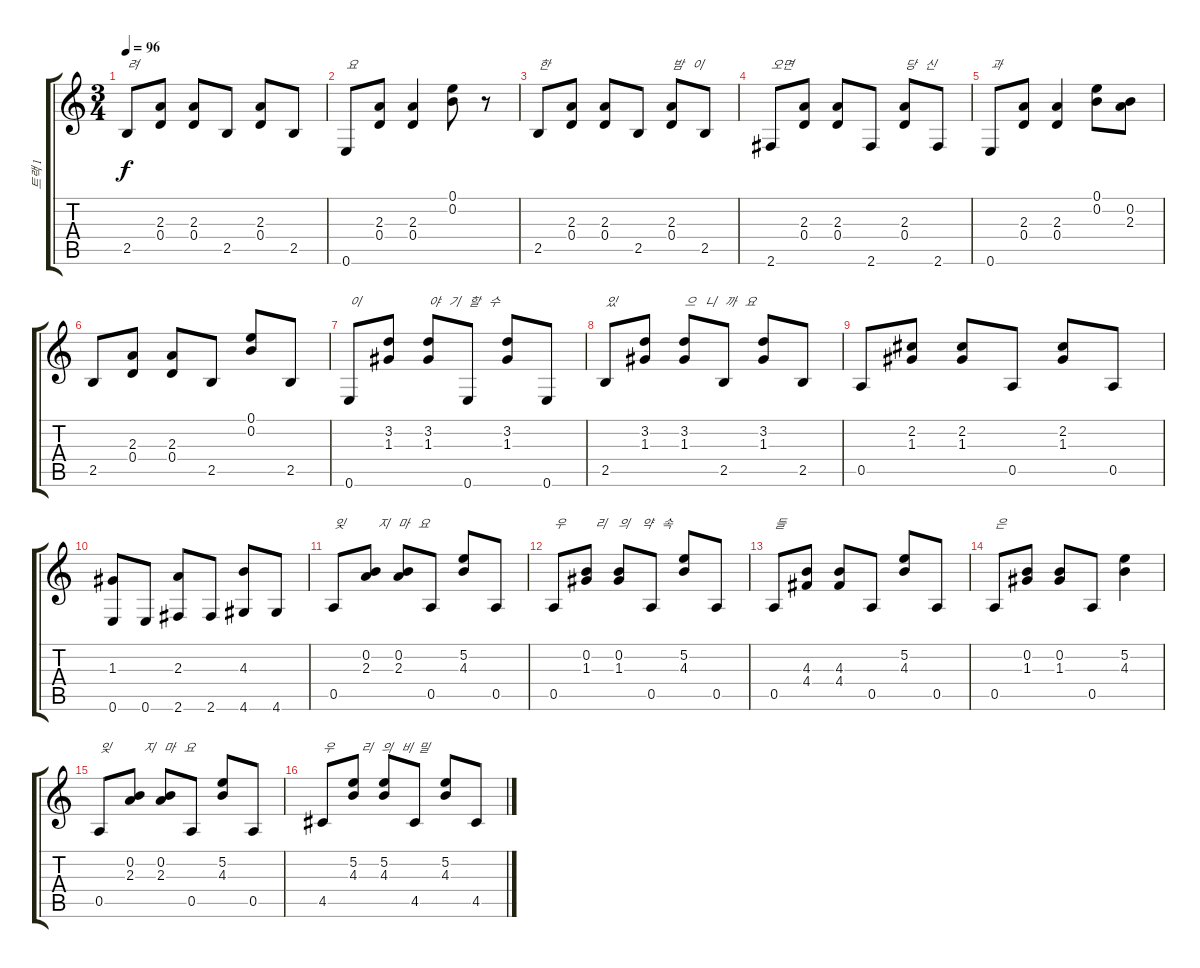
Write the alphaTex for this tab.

\track ("트랙 1" "트랙 1") {instrument acousticguitarsteel}
\staff {score tabs}
\tuning (E4 B3 G3 D3 A2 E2) {hide}
\ts (3 4)
\tempo 96
\clef g2
\ks c
2.5.8{txt "려" dy f} (2.3 0.4).8 (2.3 0.4).8 2.5.8 (2.3 0.4).8 2.5.8 |
0.6.8{txt "요"} (2.3 0.4).8 (2.3 0.4).4 (0.1 0.2).8 r.8 |
2.5.8{txt "한"} (2.3 0.4).8 (2.3 0.4).8 2.5.8 (2.3 0.4).8{txt "밤   이"} 2.5.8 |
2.6.8{txt "오면"} (2.3 0.4).8 (2.3 0.4).8 2.6.8 (2.3 0.4).8{txt "당   신"} 2.6.8 |
0.6.8{txt "과"} (2.3 0.4).8 (2.3 0.4).4 (0.1 0.2).8 (0.2 2.3).8 |
2.5.8 (2.3 0.4).8 (2.3 0.4).8 2.5.8 (0.1 0.2).8 2.5.8 |
0.6.8{txt "이"} (3.2 1.3).8 (3.2 1.3).8{txt "야   기   할   수"} 0.6.8 (3.2 1.3).8 0.6.8 |
2.5.8{txt "있"} (3.2 1.3).8 (3.2 1.3).8{txt "으   니   까   요"} 2.5.8 (3.2 1.3).8 2.5.8 |
0.5.8 (2.2 1.3).8 (2.2 1.3).8 0.5.8 (2.2 1.3).8 0.5.8 |
(1.3 0.6).8 0.6.8 (2.3 2.6).8 2.6.8 (4.3 4.6).8 4.6.8 |
0.5.8{txt "잊           지   마   요  "} (0.2 2.3).8 (0.2 2.3).8 0.5.8 (5.2 4.3).8 0.5.8 |
0.5.8{txt "우          리    의    약   속"} (0.2 1.3).8 (0.2 1.3).8 0.5.8 (5.2 4.3).8 0.5.8 |
0.5.8{txt "들"} (4.3 4.4).8 (4.3 4.4).8 0.5.8 (5.2 4.3).8 0.5.8 |
0.5.8{txt "은"} (0.2 1.3).8 (0.2 1.3).8 0.5.8 (5.2 4.3).4 |
0.5.8{txt "잊           지   마   요  "} (0.2 2.3).8 (0.2 2.3).8 0.5.8 (5.2 4.3).8 0.5.8 |
4.5.8{txt "우         리   의   비  밀"} (5.2 4.3).8 (5.2 4.3).8 4.5.8 (5.2 4.3).8 4.5.8
